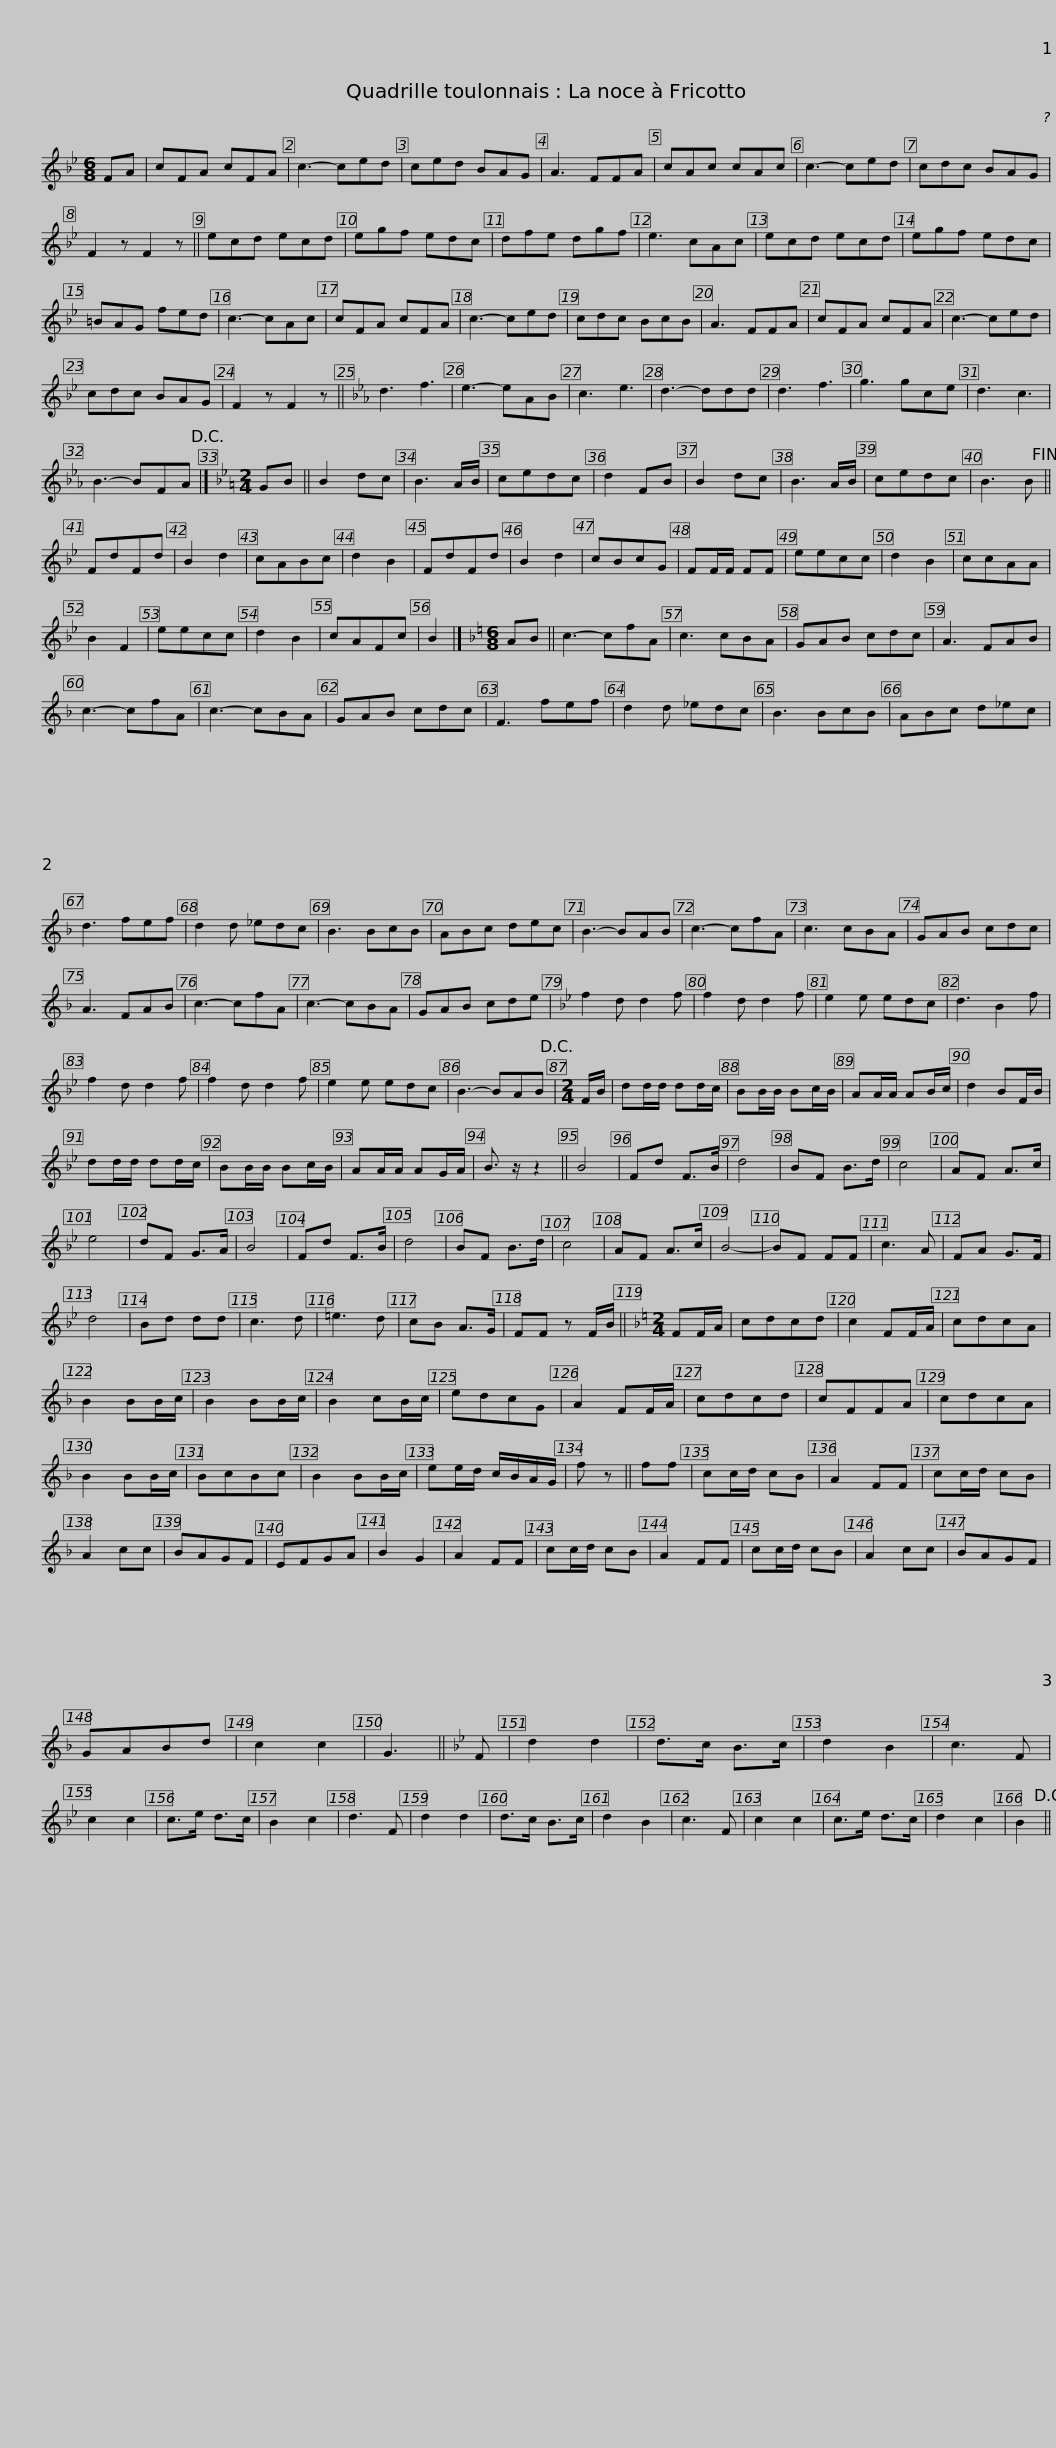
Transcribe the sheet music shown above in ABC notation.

X:1
L:1/8
M:6/8
I:linebreak $
K:Bb
V:1 treble
V:1
 FA | cFA cFA | c3- ced | ced BAG | A3 FFA | %5
 cAc cAc | c3- ced | cdc BAG | F2 z F2 z ||$ ecd ecd | %10
 egf edc | dfe dgf | e3 cAc | ecd ecd | egf edc | %15
 =BAG fed | c3- cAc |$ cFA cFA | c3- ced | cdc BcB | %20
 A3 FFA | cFA cFA | c3- ced | cdc BAG | F2 z F2 z ||$ %25
[K:Eb] d3 f3 | e3- eAB | c3 e3 | d3- ddd | d3 f3 | %30
 g3 gce | d3 c3 | B3- BFA!D.C.! |][K:Bb][M:2/4] GB || B2 dc | %35
 B3 A/B/ |$ cedc | d2 FB | B2 dc | B3 A/B/ | %40
 cedc | B3 B!fine! || FdFd | B2 d2 | cABc | %45
 d2 B2 | FdFd | B2 d2 | cBcG |$ FF/F/ FF | %50
 eecc | d2 B2 | ccAA | B2 F2 | eecc | %55
 d2 B2 | cAFc | B2 |][K:F][M:6/8] AB || c3- cfA | %60
 c3 cBA |$ GAB cdc | A3 FAB | c3- cfA | c3- cBA | %65
 GAB cdc | F3 fef | d2 d _edc | B3 BcB |$ ABc d_ec | %70
 d3 fef | d2 d _edc | B3 BcB | ABc dec | B3- BAB | %75
 c3- cfA | c3 cBA |$ GAB cdc | A3 FAB | c3- cfA | %80
 c3- cBA | GAB cde |[K:Bb] f2 d d2 f | f2 d d2 f | e2 e edc | %85
 d3 B2 f |$ f2 d d2 f | f2 d d2 f | e2 e edc | B3- BAB!D.C.! | %90
[M:2/4] F/B/ | dd/d/ dd/c/ | BB/B/ Bc/B/ | AA/A/ AB/c/ | d2 BF/B/ |$ %95
 dd/d/ dd/c/ | BB/B/ Bc/B/ | AA/A/ AG/A/ | B3/2 z/ z2 || B4 | %100
 Fd F>B | d4 | BF B>d | c4 | AF A>c | %105
 e4 |$ dF G>A | B4 | Fd F>B | d4 | %110
 BF B>d | c4 | AF A>c | B4- | BF FF | %115
 c3 A | FA G>F | d4 |$ Bd dd | c3 d | %120
 =e3 d | cB A>G | FF z F/B/ ||[K:F][M:2/4] FF/A/ | cdcd | %125
 c2 FF/A/ | cdcA | B2 BB/c/ | B2 BB/c/ |$ B2 cB/c/ | %130
 edcG | A2 FF/A/ | cdcd | cFFA | cdcA | %135
 B2 BB/c/ | BcBc | B2 BB/c/ | ee/d/ c/B/A/G/ | f z ||$ %140
 ff | cc/d/ cB | A2 FF | cc/d/ cB | A2 cc | %145
 BAGF | EFGA | B2 G2 | A2 FF | cc/d/ cB | %150
 A2 FF | cc/d/ cB |$ A2 cc | BAGF | GABd | %155
 c2 c2 | G3 ||[K:Bb] F | d2 d2 | d>c B>c | %160
 d2 B2 | c3 F | c2 c2 | c>e d>c | B2 c2 | %165
 d3 F |$ d2 d2 | d>c B>c | d2 B2 | c3 F | %170
 c2 c2 | c>e d>c | d2 c2 | B2!D.C.! || %174
